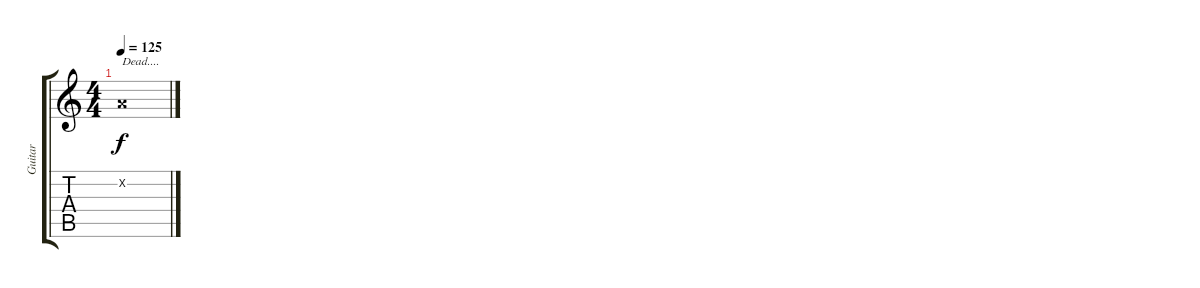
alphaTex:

\track ("Guitar" "Guitar") {instrument overdrivenguitar}
\staff {score tabs}
\tuning (D4 A3 F3 C3 G2 D2) {hide}
\ts (4 4)
\tempo 125
\clef g2
\ks c
0.2{x}.1{txt "Dead...." dy f}
